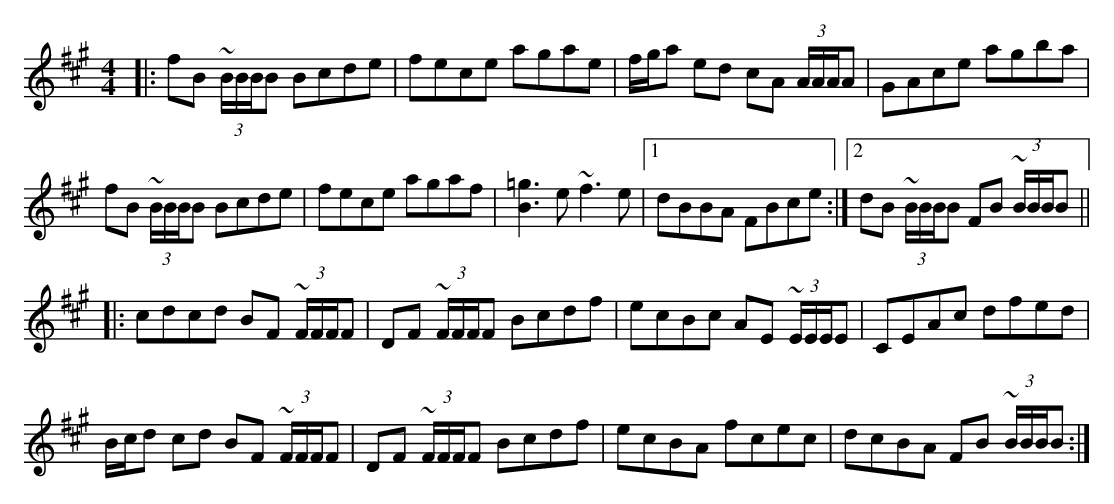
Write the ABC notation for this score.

X:1
M:4/4
K:Bdor
|:fB ~(3B/B/B/B Bcde|fece agae|f/g/a ed cA (3A/A/A/A|GAce agba|
fB ~(3B/B/B/B Bcde|fece agaf|[=g3B3] e ~f3 e|1 dBBA FBce:|2 dB ~(3B/B/B/B FB ~(3B/B/B/B||
|:cdcd BF ~(3F/F/F/F|DF ~(3F/F/F/F Bcdf|ecBc AE ~(3E/E/E/E|CEAc dfed|
B/c/d cd BF ~(3F/F/F/F|DF ~(3F/F/F/F Bcdf|ecBA fcec|dcBA FB ~(3B/B/B/B:|
